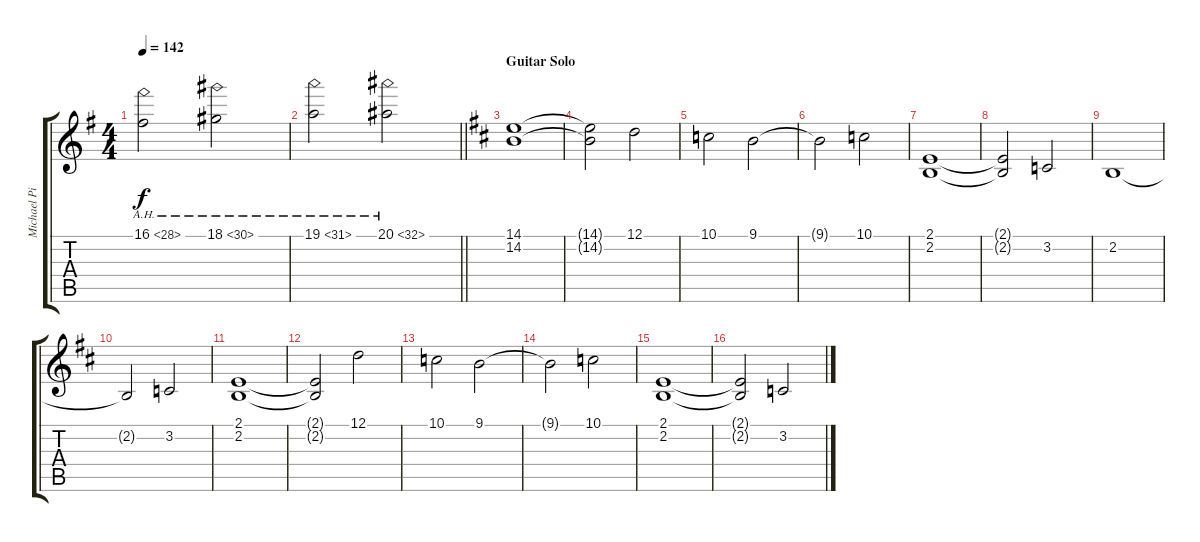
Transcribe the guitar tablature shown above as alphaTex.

\track ("Michael Pinella (string)" "Michael Pi") {instrument stringensemble1}
\staff {score tabs}
\tuning (D4 A3 F3 C3 G2 D2) {hide}
\ts (4 4)
\tempo 142
\clef g2
\ks eminor
16.1{ah 12}.2{dy f} 18.1{ah 12}.2 |
\barLineRight lightlight
19.1{ah 12}.2 20.1{ah 12}.2 |
\section ("" "Guitar Solo")
\ks bminor
(14.1 14.2).1 |
(14.1{t} 14.2{t}).2 12.1.2 |
10.1.2 9.1.2 |
9.1{t}.2 10.1.2 |
(2.1 2.2).1 |
(2.1{t} 2.2{t}).2 3.2.2 |
2.2.1 |
2.2{t}.2 3.2.2 |
(2.1 2.2).1 |
(2.1{t} 2.2{t}).2 12.1.2 |
10.1.2 9.1.2 |
9.1{t}.2 10.1.2 |
(2.1 2.2).1 |
(2.1{t} 2.2{t}).2 3.2.2
